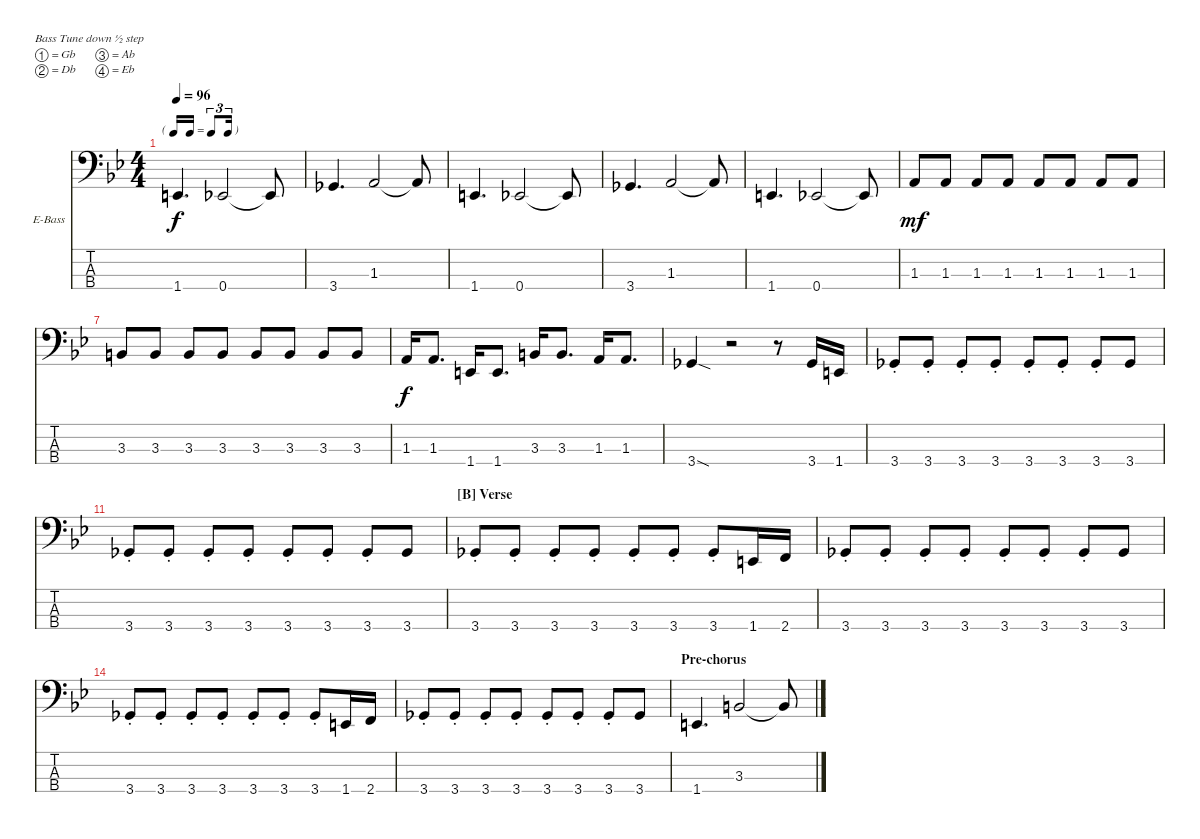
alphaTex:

\bracketExtendMode nobrackets
\firstSystemTrackNameOrientation horizontal
\otherSystemsTrackNameOrientation horizontal
\defaultBarNumberDisplay FirstOfSystem
\track ("Michael Inez" "E-Bass") {instrument slapbass1}
\staff {score tabs}
\tuning (Gb2 Db2 Ab1 Eb1)
\ts (4 4)
\tf triplet16th
\tempo 96
\clef f4
\ks bb
1.4.4{d dy f} 0.4.2 0.4{t}.8 |
3.4.4{d} 1.3.2 1.3{t}.8 |
1.4.4{d} 0.4.2 0.4{t}.8 |
3.4.4{d} 1.3.2 1.3{t}.8 |
1.4.4{d} 0.4.2 0.4{t}.8 |
1.3.8{dy mf} 1.3.8 1.3.8 1.3.8 1.3.8 1.3.8 1.3.8 1.3.8 |
3.3.8 3.3.8 3.3.8 3.3.8 3.3.8 3.3.8 3.3.8 3.3.8 |
1.3.16{dy f} 1.3.8{d} 1.4.16 1.4.8{d} 3.3.16 3.3.8{d} 1.3.16 1.3.8{d} |
3.4{sod}.4 r.2 r.8 3.4.16 1.4.16 |
\scale
0.503057 3.4{st}.8 3.4{st}.8 3.4{st}.8 3.4{st}.8 3.4{st}.8 3.4{st}.8 3.4{st}.8 3.4.8 |
\scale
0.496096 3.4{st}.8 3.4{st}.8 3.4{st}.8 3.4{st}.8 3.4{st}.8 3.4{st}.8 3.4{st}.8 3.4.8 |
\section ("B" "Verse")
\scale
0.497662 3.4{st}.8 3.4{st}.8 3.4{st}.8 3.4{st}.8 3.4{st}.8 3.4{st}.8 3.4{st}.8 1.4.16 2.4.16 |
\scale
0.502368 3.4{st}.8 3.4{st}.8 3.4{st}.8 3.4{st}.8 3.4{st}.8 3.4{st}.8 3.4{st}.8 3.4.8 |
3.4{st}.8 3.4{st}.8 3.4{st}.8 3.4{st}.8 3.4{st}.8 3.4{st}.8 3.4{st}.8 1.4.16 2.4.16 |
3.4{st}.8 3.4{st}.8 3.4{st}.8 3.4{st}.8 3.4{st}.8 3.4{st}.8 3.4{st}.8 3.4.8 |
\section ("" "Pre-chorus")
1.4.4{d} 3.3.2 3.3{t}.8
